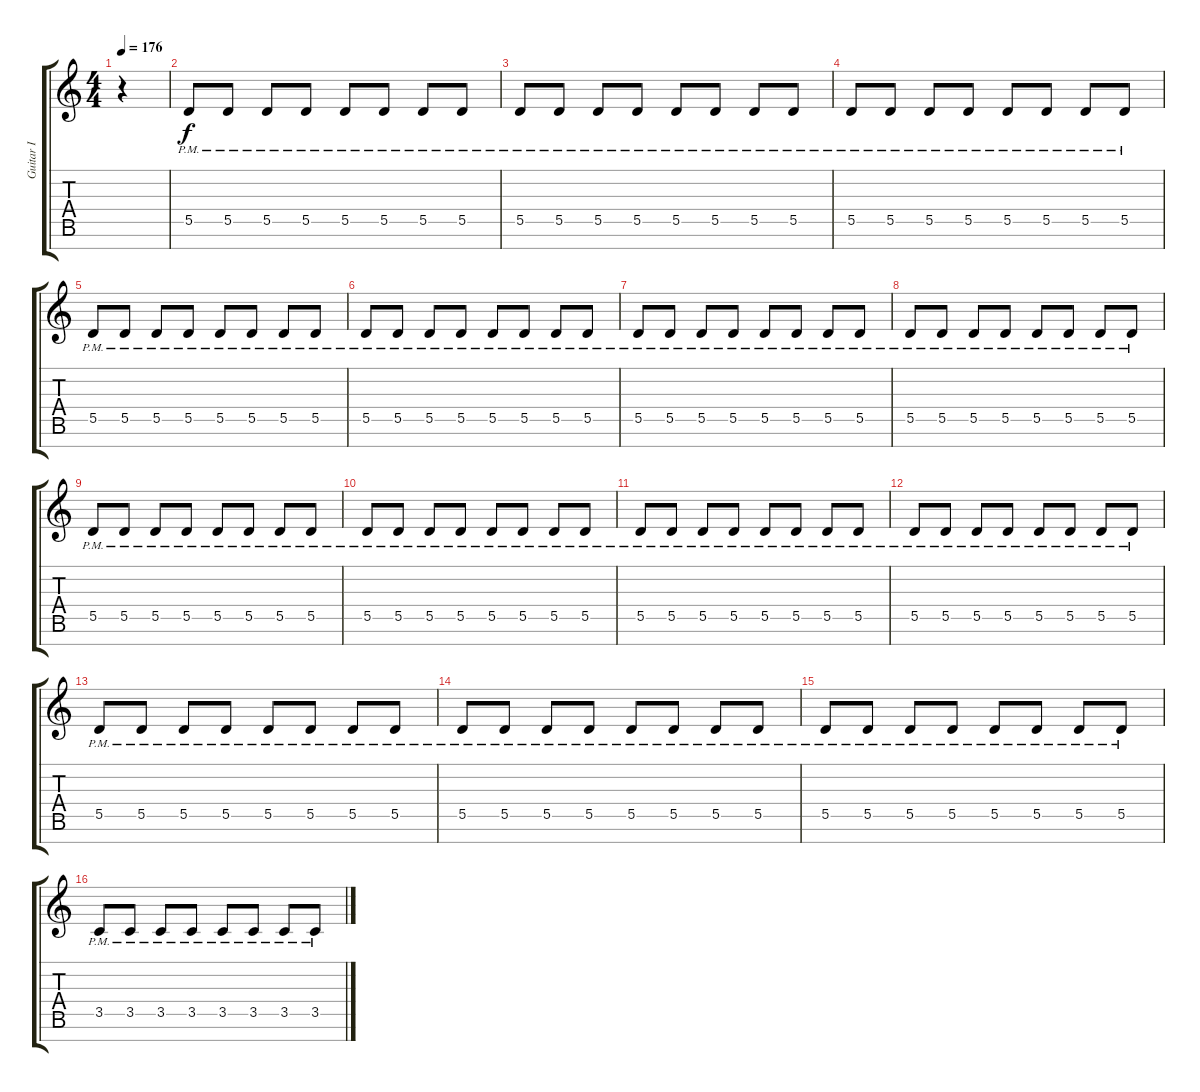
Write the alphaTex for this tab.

\track ("Guitar I" "Guitar I") {instrument overdrivenguitar}
\staff {score tabs}
\tuning (E4 B3 G3 D3 A2 E2 B1) {hide}
\ts (4 4)
\tempo 176
\clef g2
\ks c
r.4{dy f instrument overdrivenguitar} |
5.5{pm}.8{volume 11 instrument electricguitarmuted} 5.5{pm}.8 5.5{pm}.8 5.5{pm}.8 5.5{pm}.8 5.5{pm}.8 5.5{pm}.8 5.5{pm}.8 |
5.5{pm}.8 5.5{pm}.8 5.5{pm}.8 5.5{pm}.8 5.5{pm}.8 5.5{pm}.8 5.5{pm}.8 5.5{pm}.8 |
5.5{pm}.8 5.5{pm}.8 5.5{pm}.8 5.5{pm}.8 5.5{pm}.8 5.5{pm}.8 5.5{pm}.8 5.5{pm}.8 |
5.5{pm}.8 5.5{pm}.8 5.5{pm}.8 5.5{pm}.8 5.5{pm}.8 5.5{pm}.8 5.5{pm}.8 5.5{pm}.8 |
5.5{pm}.8 5.5{pm}.8 5.5{pm}.8 5.5{pm}.8 5.5{pm}.8 5.5{pm}.8 5.5{pm}.8 5.5{pm}.8 |
5.5{pm}.8 5.5{pm}.8 5.5{pm}.8 5.5{pm}.8 5.5{pm}.8 5.5{pm}.8 5.5{pm}.8 5.5{pm}.8 |
5.5{pm}.8 5.5{pm}.8 5.5{pm}.8 5.5{pm}.8 5.5{pm}.8 5.5{pm}.8 5.5{pm}.8 5.5{pm}.8 |
5.5{pm}.8 5.5{pm}.8 5.5{pm}.8 5.5{pm}.8 5.5{pm}.8 5.5{pm}.8 5.5{pm}.8 5.5{pm}.8 |
5.5{pm}.8 5.5{pm}.8 5.5{pm}.8 5.5{pm}.8 5.5{pm}.8 5.5{pm}.8 5.5{pm}.8 5.5{pm}.8 |
5.5{pm}.8 5.5{pm}.8 5.5{pm}.8 5.5{pm}.8 5.5{pm}.8 5.5{pm}.8 5.5{pm}.8 5.5{pm}.8 |
5.5{pm}.8 5.5{pm}.8 5.5{pm}.8 5.5{pm}.8 5.5{pm}.8 5.5{pm}.8 5.5{pm}.8 5.5{pm}.8 |
5.5{pm}.8 5.5{pm}.8 5.5{pm}.8 5.5{pm}.8 5.5{pm}.8 5.5{pm}.8 5.5{pm}.8 5.5{pm}.8 |
5.5{pm}.8 5.5{pm}.8 5.5{pm}.8 5.5{pm}.8 5.5{pm}.8 5.5{pm}.8 5.5{pm}.8 5.5{pm}.8 |
5.5{pm}.8 5.5{pm}.8 5.5{pm}.8 5.5{pm}.8 5.5{pm}.8 5.5{pm}.8 5.5{pm}.8 5.5{pm}.8 |
3.5{pm}.8 3.5{pm}.8 3.5{pm}.8 3.5{pm}.8 3.5{pm}.8 3.5{pm}.8 3.5{pm}.8 3.5{pm}.8
